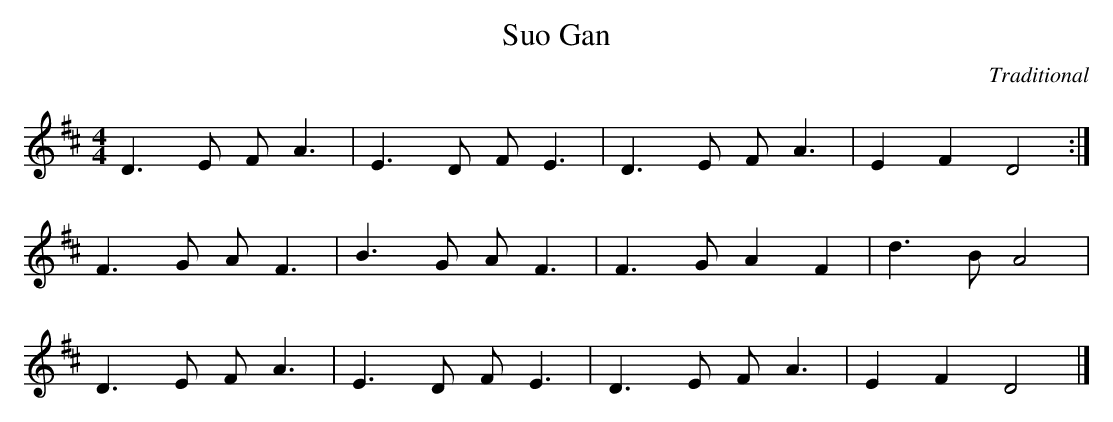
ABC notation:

X:1
T:Suo Gan
M:4/4
L:1/8
C:Traditional
K:D
D3 E F A3 | E3 D F E3 | D3 E F A3 | E2 F2 D4 :|
F3 G A F3 | B3 G A F3 | F3 G A2 F2 | d3 B A4 |
D3 E F A3 | E3 D F E3 | D3 E F A3 | E2 F2 D4 |]
